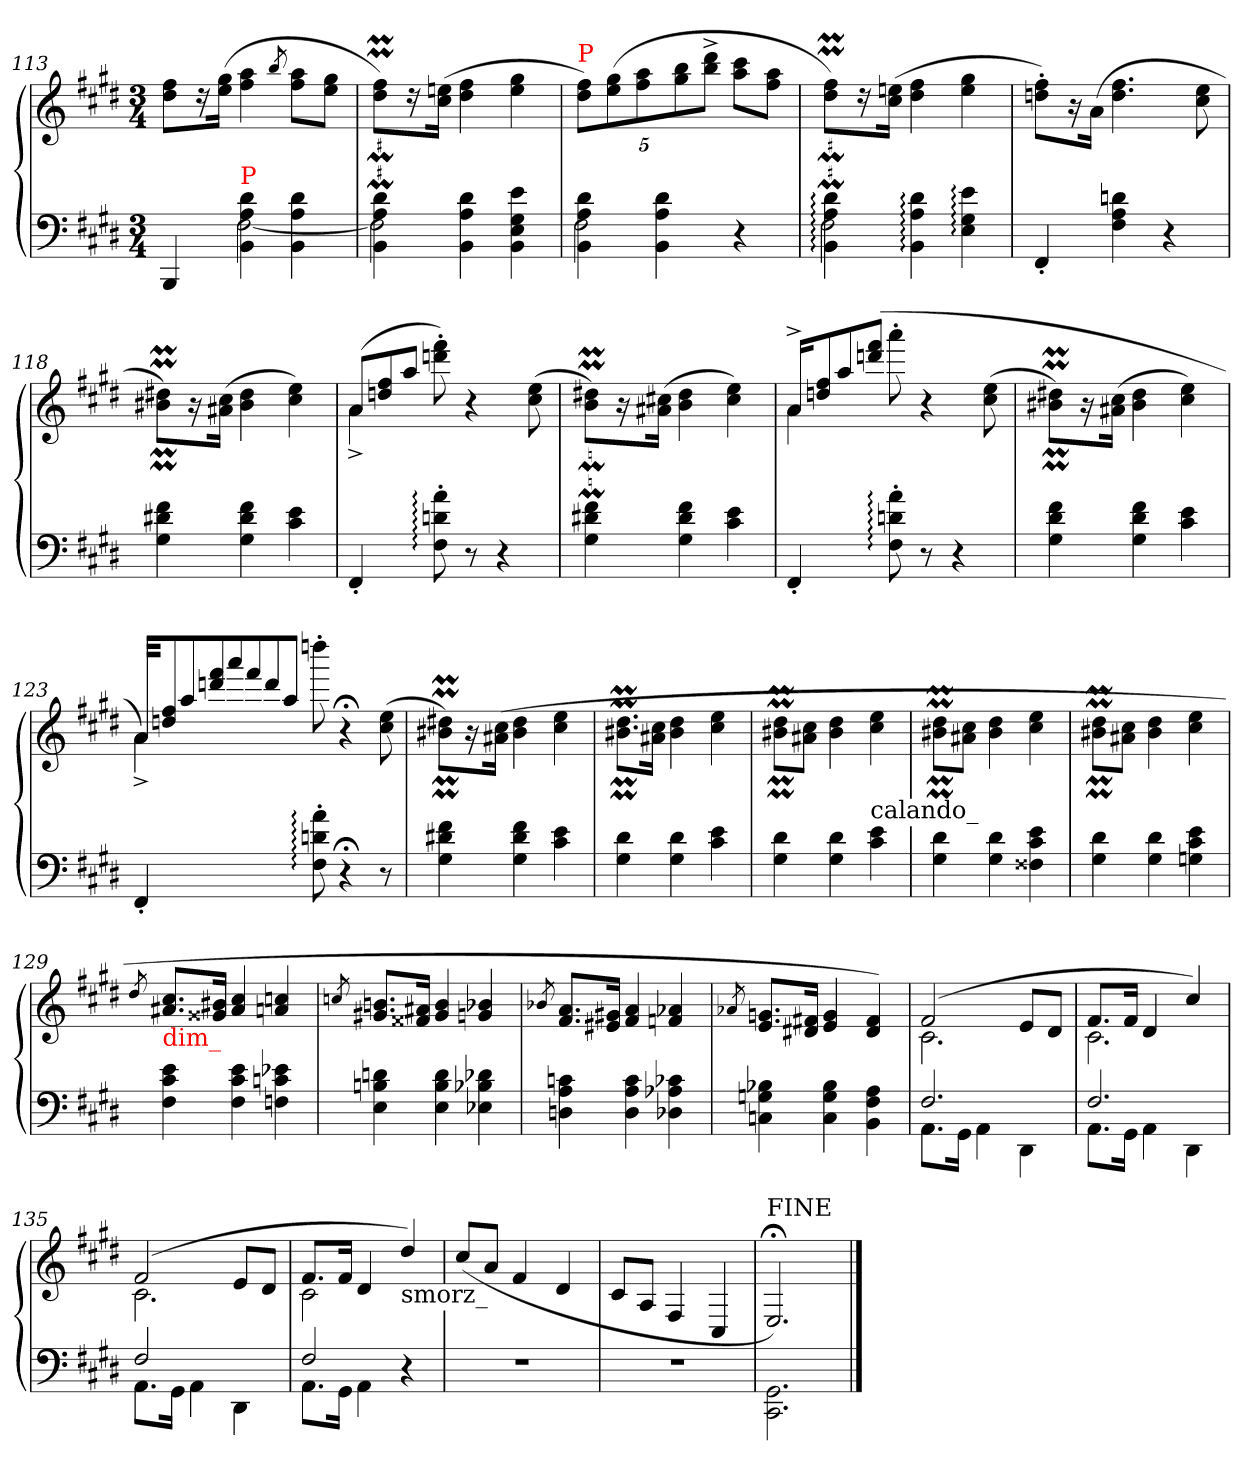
**kern	**kern
*part1	*part1
*staff2	*staff1
*clefF4	*clefG2
*k[f#c#g#d#]	*k[f#c#g#d#]
*c#:	*c#:
*M3/4	*M3/4
=113	=113
*^	*
4ryy	4BBB/	8ff# 8dd#L
.	.	16r
.	.	(>16gg# 16eeJk
!LO:TX:a:color=red:t=P	!	!
4d#\ 4A\ 4BB\	[2F#	4aa 4ff#
.	.	8qbb/
4d#\ 4A\ 4BB\	.	8aa 8ff#L
.	.	8gg# 8eeJ
=114	=114	=114
4d#\ 4A\ 4BB\	2F#]	8ff#M 8dd#ML)
.	.	16r
.	.	(>16ee 16cc#Jk
4d#\ 4A\ 4BB\	.	4ff# 4dd#
4e\ 4G#\ 4E\ 4BB\	4ryy	4gg# 4ee
=115	=115	=115
*	*	*Xbrackettup
!	!	!LO:TX:a:color=red:t=P
4d#\ 4A\ 4BB\	2F#	10ff# 10dd#L)
.	.	(10gg# 10ee
.	.	10aa 10ff#
4d#\ 4A\ 4BB\	.	.
.	.	10bb 10gg#
.	.	10ddd#^< 10bb^<J
4r	4ryy	8ccc# 8aaL
.	.	8aa 8ff#J
=116	=116	=116
4d#:\ 4A:\ 4BB:\	2F#	8ff#M 8dd#ML)
.	.	16r
.	.	(>16ee 16cc#Jk
4d#:\ 4A:\ 4BB:\	.	4ff# 4dd#
4e:\ 4G#:\ 4E:\	4ryy	4gg# 4ee
*v	*v	*
=117	=117
4FF#'	8ff#' 8ddn'L)
.	16r
.	(>16aJk
4dn 4A 4F#	4.ff# 4.dd
4r	.
.	8ee 8cc#
=118	=118
4f# 4d#X 4G#	8dd#Xm 8b#XmL)
.	16r
.	(>16cc# 16a#XJk
4f# 4d# 4G#	4dd# 4b#
4e 4c#	4ee 4cc#)
=119	=119
*	*Xtuplet
*	*^
4FF#'	(12aL	4a^>\
.	12ddn!/ 12ff#!/	.
.	12aa!/J	.
8a:' 8dn:' 8F#:'	8fff#' 8dddn')	2ryy
8r	4r	.
4r	.	.
.	(8ee 8cc#	.
*	*v	*v
=120	=120
4f# 4d#X 4G#	8dd#Xm 8bmL)
.	16r
.	(16cc# 16a#XJk
4f# 4d# 4G#	4dd# 4b
4e 4c#	4ee 4cc#)
=121	=121
!	!LO:N:vis=8
*	*^
4FF#'<	16a^/L	4a\)
!	!LO:N:vis=8	!
.	16ddn!/ 16ff#!/	.
!	!LO:N:vis=8	!
.	16aa!/	.
!	!LO:N:vis=8	!
.	(<16dddn!/ 16fff#!/J	.
8a:'> 8dn:'> 8F#:'>	8aaa'>	2ryy
8r	4r	.
4r	.	.
.	(8ee 8cc#	.
*	*v	*v
=122	=122
4f# 4d# 4G#	8dd#Xm 8b#XmL)
.	16r
.	(>16cc# 16a#XJk
4f# 4d# 4G#	4dd# 4b#
4e 4c#	4ee 4cc#)
=123	=123
!	!LO:N:vis=8
*	*^
4FF#'<	32a!L	4a^>\)
!	!LO:N:vis=8	!
.	32ddn!/ 32ff#!/	.
!	!LO:N:vis=8	!
.	32aa!/	.
!	!LO:N:vis=8	!
.	32dddn!/ 32fff#!/	.
!	!LO:N:vis=8	!
.	32aaa!/	.
!	!LO:N:vis=8	!
.	32fff#!/	.
!	!LO:N:vis=8	!
.	32ddd!/	.
!	!LO:N:vis=8	!
.	(<32aa!/J	.
8a:'> 8dn:'> 8F#:'>	8ddddn'>	2ryy
4r;<	4r;<	.
8r	(8ee 8cc#	.
*	*v	*v
=124	=124
4f# 4d#X 4G#	8dd#Xm 8b#XmL)
.	16r
.	(>16cc# 16a#XJk
4f# 4d# 4G#	4dd# 4b#
4e 4c#	4ee 4cc#
=125	=125
4d# 4G#	8.dd#m 8.b#XmL
.	16cc# 16a#XJk
4d# 4G#	4dd# 4b#
4e 4c#	4ee 4cc#
=126	=126
4d# 4G#	8dd#m 8b#XmL
.	8cc# 8a#XJ
4d# 4G#	4dd# 4b#
!	!LO:TX:b:t=calando_
4e 4c#	4ee 4cc#
=127	=127
4d# 4G#	8dd#m 8b#XmL
.	8cc# 8a#XJ
4d# 4G#	4dd# 4b#
4e 4c# 4F##X	4ee 4cc#
=128	=128
4d# 4G#	8dd#m 8b#XmL
.	8cc# 8a#XJ
4d# 4G#	4dd# 4b#
4e 4c# 4Gn	4ee 4cc#
=129	=129
.	8qdd#/
!	!LO:TX:b:color=red:t=dim_
4e 4c# 4F#	8.cc# 8.a#XL
.	16b#X 16g##XJk
4e 4c# 4F#	4cc#/ 4a#/
4e-X 4cn 4Fn	4ccn/ 4an/
=130	=130
.	8qccn/
4dn 4Bn 4E	8.bn 8.g#XL
.	16a#X 16f##XJk
4d 4B 4E	4b 4g#
4d-X 4B-X 4E-X	4b-X 4gn
=131	=131
.	8qb-X/
4cn 4A 4Dn	8.a 8.f#L
.	16g#X 16e#XJk
4c 4A 4D	4a 4f#
4c-X 4A-X 4D-X	4a-X 4fn
=132	=132
.	8qa-X/
4B-X 4Gn 4Cn	8.gn 8.eL
.	16f#X 16d#XJk
4B- 4G 4C	4g 4e
4A 4F# 4BB	4f# 4d#)
=133	=133
*^	*^
2.F#	8.AAL	(>2f#	2.c#
.	16GG#Jk	.	.
.	4AA	.	.
.	4DD#	8eL	.
.	.	8d#J	.
=134	=134	=134	=134
2.F#	8.AAL	8.f#L	2.c#
.	16GG#Jk	16f#Jk	.
.	4AA	4d#	.
.	4DD#	4cc#)	.
=135	=135	=135	=135
!LO:N:vis=2	!	!	!
2.F#	8.AAL	(2f#	2.c#
.	16GG#Jk	.	.
.	4AA	.	.
.	4DD#	8eL	.
.	.	8d#J	.
=136	=136	=136	=136
!	!	!	!LO:N:vis=2
2F#	8.AAL	8.f#L	2.c#
.	16GG#Jk	16f#Jk	.
.	4AA	4d#	.
!	!	!LO:TX:b:t=smorz_	!
4r	4ryy	4dd#)	.
*v	*v	*	*
*	*v	*v
=137	=137
2.r	(>8cc#/L
.	8a/J
.	4f#
.	4d#
=138	=138
2.rF	8c#/L
.	8A/J
.	4F#/
.	4C#/
=139	=139
!	!LO:TX:a:t=FINE
2.GG#\ 2.CC#\	2.E;</)
==	==
*-	*-
